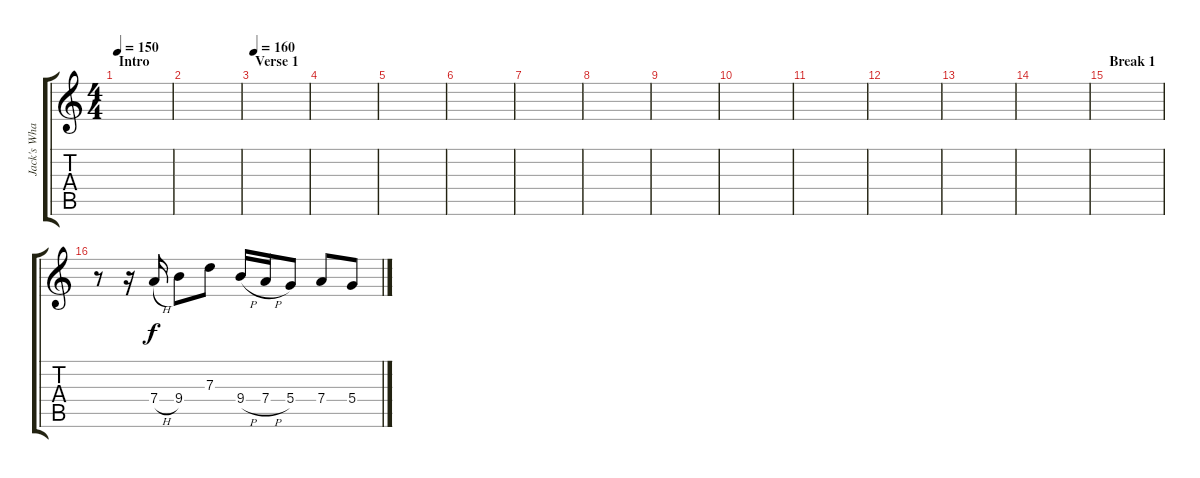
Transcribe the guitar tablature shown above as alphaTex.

\track ("Jack's Whammy Pedal" "Jack's Wha") {instrument distortionguitar}
\staff {score tabs}
\tuning (E4 B3 G3 D3 A2 E2) {hide}
\ts (4 4)
\section ("" "Intro")
\tempo 150
\clef g2
\ks c
|
|
\section ("" "Verse 1")
\tempo 160
|
|
|
|
|
|
|
|
|
|
|
|
\section ("" "Break 1")
|
r.8 r.16 7.4{h}.16 9.4.8 7.3.8 9.4{h}.16 7.4{h}.16 5.4.8 7.4.8 5.4.8
